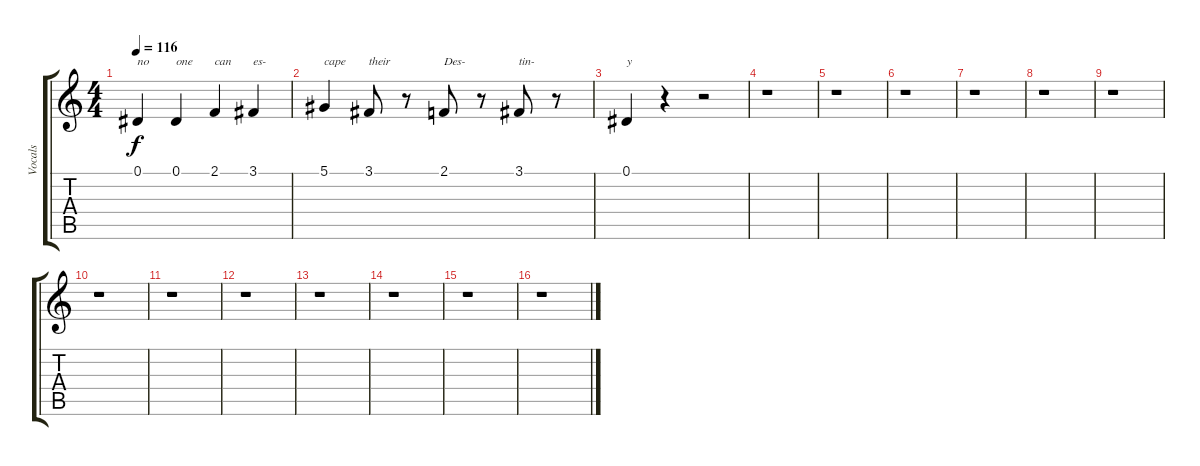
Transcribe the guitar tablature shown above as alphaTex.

\track ("Vocals" "Vocals") {instrument synthvoice}
\staff {score tabs}
\tuning (Eb4 Bb3 Gb3 Db3 Ab2 Eb2) {hide}
\ts (4 4)
\tempo 116
\clef g2
\ks c
0.1.4{txt "no" dy f} 0.1.4{txt "one"} 2.1.4{txt "can"} 3.1.4{txt "es-"} |
5.1.4{txt "cape"} 3.1.8{txt "their"} r.8 2.1.8{txt "Des-"} r.8 3.1.8{txt "tin-"} r.8 |
0.1.4{txt "y"} r.4 r.2 |
r.1 |
r.1 |
r.1 |
r.1 |
r.1 |
r.1 |
r.1 |
r.1 |
r.1 |
r.1 |
r.1 |
r.1 |
r.1
